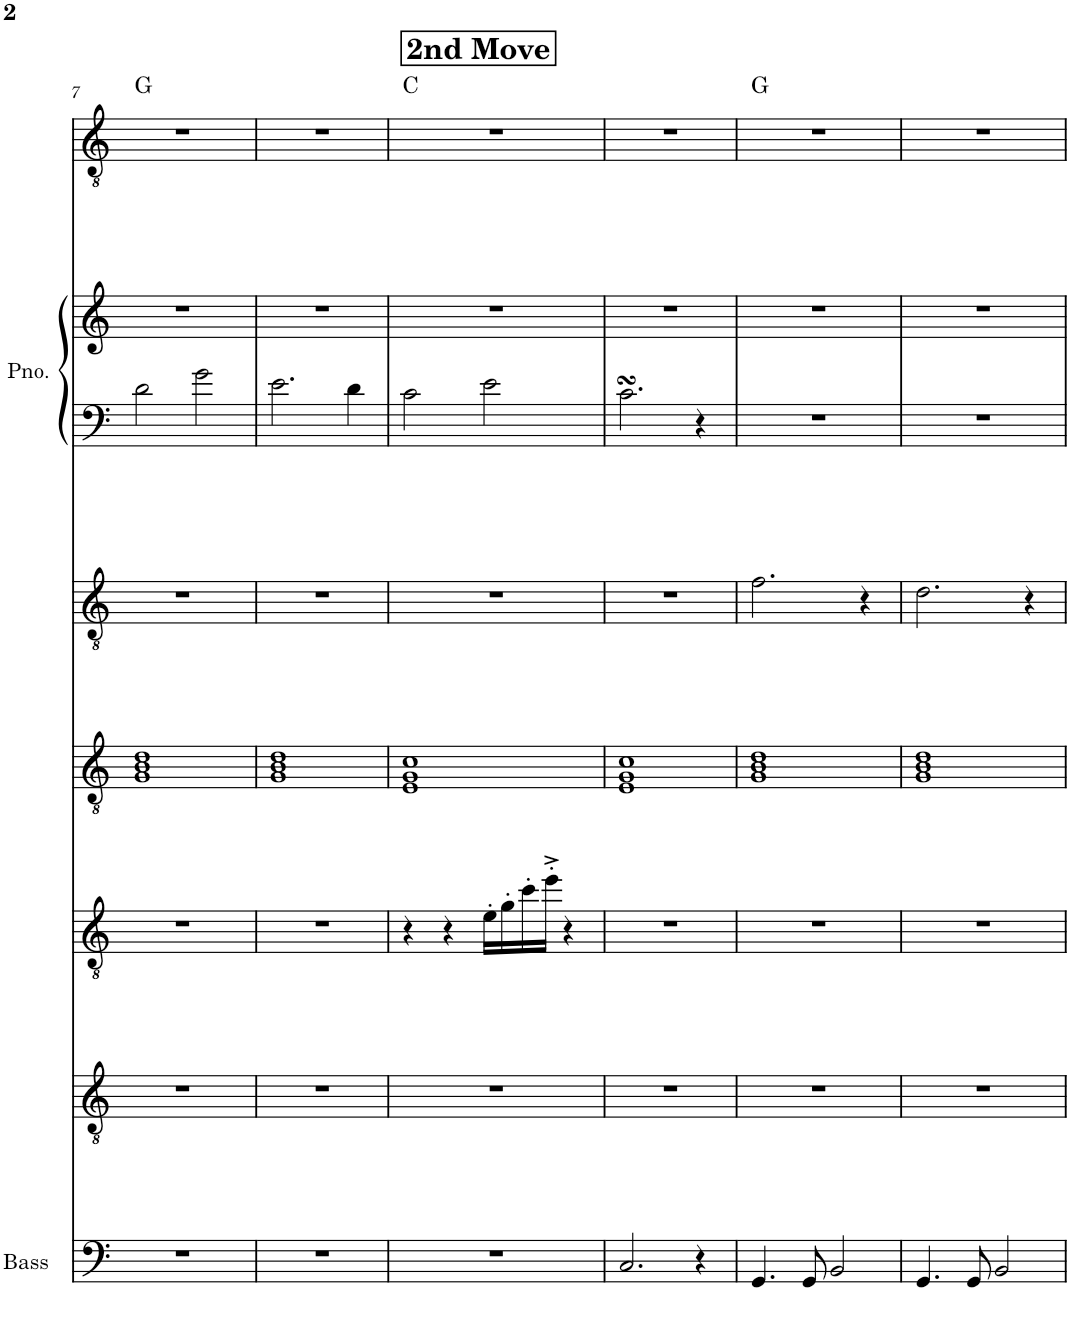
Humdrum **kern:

**kern	**kern	**kern	**kern	**kern	**kern	**kern	**kern	**harte
*part7	*part6	*part5	*part4	*part3	*part2	*part2	*part1	*part1
*staff8	*staff7	*staff6	*staff5	*staff4	*staff3	*staff2	*staff1	*
*I"Acoustic Bass	*I"Piccolo	*I"Strings 2	*I"Strings	*I"Cello	*I"Grand Piano	*	*I"Chord Progression	*
*I'Bass	*I'Picc	*I'Str	*I'Str	*	*I'Pno.	*	*	*
!!LO:PB:g=z
*clefF4	*clefGv2	*clefGv2	*clefGv2	*clefGv2	*clefF4	*clefG2	*clefGv2	*
*Trd7c12	*Trd-7c-12	*	*	*	*	*	*	*
*k[]	*k[]	*k[]	*k[]	*k[]	*k[]	*k[]	*k[]	*
*M4/4	*M4/4	*M4/4	*M4/4	*M4/4	*M4/4	*M4/4	*M4/4	*
=7	=7	=7	=7	=7	=7	=7	=7	=7
1r	1r	1r	1G 1B 1d	1r	2d\	1r	1r	G:maj
.	.	.	.	.	2g\	.	.	.
=8	=8	=8	=8	=8	=8	=8	=8	=8
1r	1r	1r	1G 1B 1d	1r	2.e\	1r	1r	.
.	.	.	.	.	4d\	.	.	.
!!LO:REH:place=s1:a:B:cj:fs=14:t=2nd Move
=9	=9	=9	=9	=9	=9	=9	=9	=9
1r	1r	4r	1E 1G 1c	1r	2c\	1r	1r	C:maj
.	.	4r	.	.	.	.	.	.
.	.	16e'\LL	.	.	2e\	.	.	.
.	.	16g'\	.	.	.	.	.	.
.	.	16cc'\	.	.	.	.	.	.
.	.	16ee'^\JJ	.	.	.	.	.	.
.	.	4r	.	.	.	.	.	.
=10	=10	=10	=10	=10	=10	=10	=10	=10
2.C/	1r	1r	1E 1G 1c	1r	2.csSSs\	1r	1r	.
4r	.	.	.	.	4r	.	.	.
=11	=11	=11	=11	=11	=11	=11	=11	=11
4.GG/	1r	1r	1G 1B 1d	2.f\	1r	1r	1r	G:maj
8GG/	.	.	.	.	.	.	.	.
2BB/	.	.	.	.	.	.	.	.
.	.	.	.	4r	.	.	.	.
=12	=12	=12	=12	=12	=12	=12	=12	=12
4.GG/	1r	1r	1G 1B 1d	2.d\	1r	1r	1r	.
8GG/	.	.	.	.	.	.	.	.
2BB/	.	.	.	.	.	.	.	.
.	.	.	.	4r	.	.	.	.
=	=	=	=	=	=	=	=	=
*-	*-	*-	*-	*-	*-	*-	*-	*-
